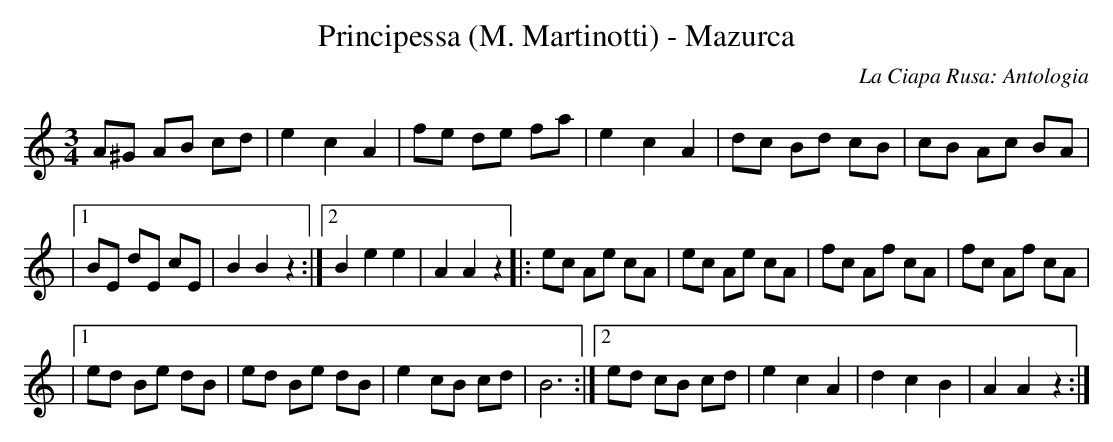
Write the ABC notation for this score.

X:1
T:Principessa (M. Martinotti) - Mazurca
C:La Ciapa Rusa: Antologia
M:3/4
L:1/8
K:C
A^G AB cd|e2c2A2|fe de fa|e2c2A2|\
dc Bd cB|cB Ac BA|
|1BE dE cE|B2B2z2:|2 B2e2e2|A2A2z2\
|:ec Ae cA|ec Ae cA|fc Af cA|fc Af cA|
|1ed Be dB|ed Be dB|e2 cB cd|B6:|2 ed cB cd|\
e2c2A2|d2c2B2|A2A2z2:|
